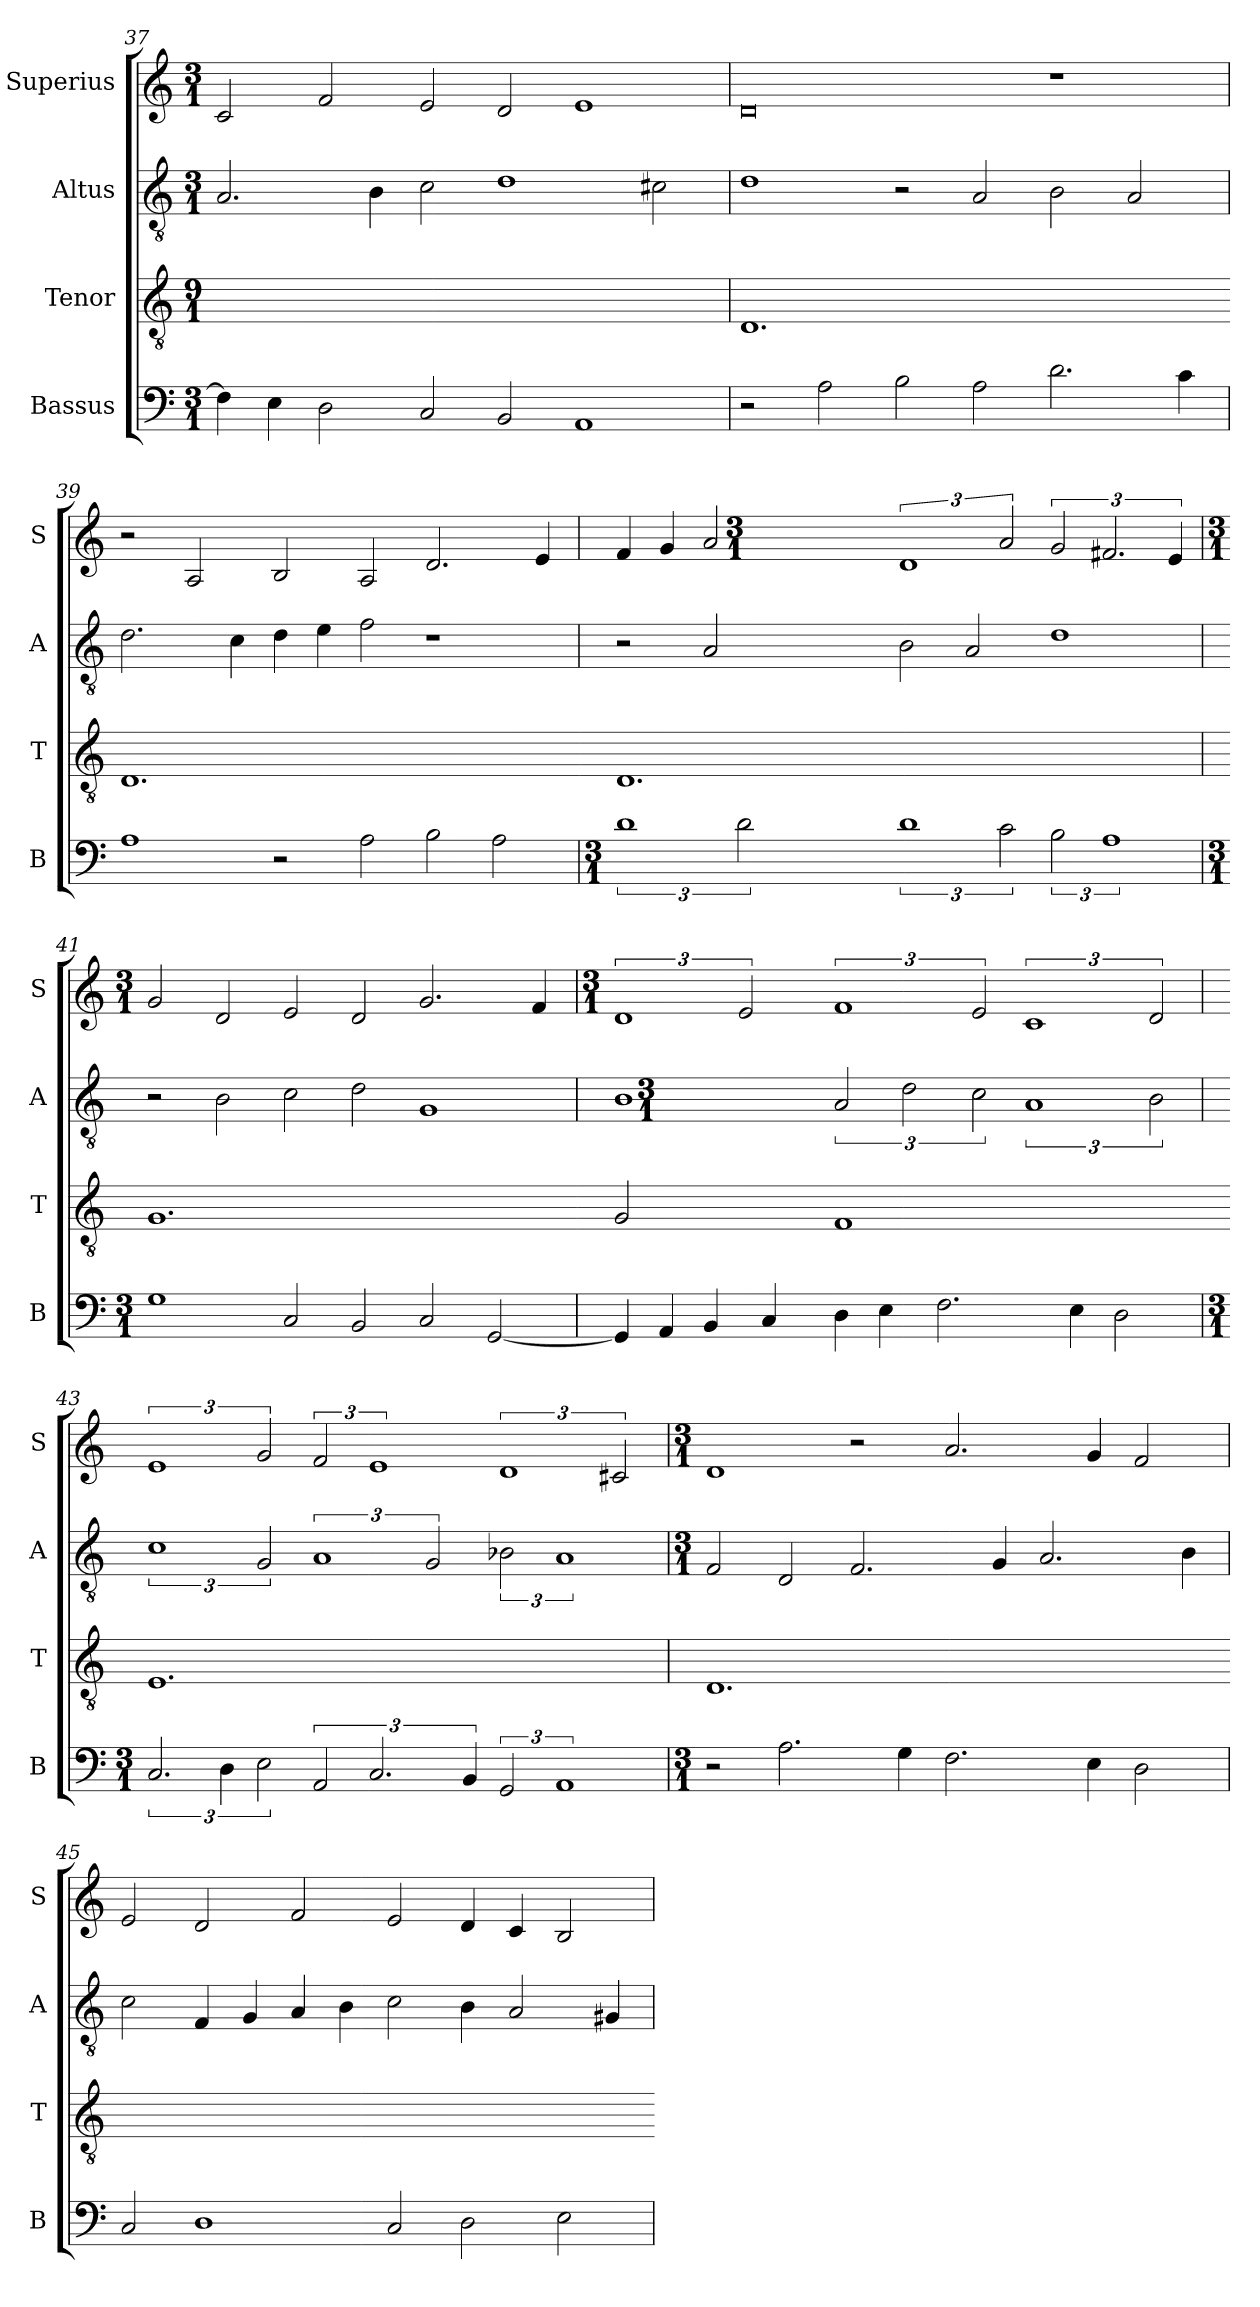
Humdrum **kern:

**kern	**kern	**kern	**kern
*part4	*part3	*part2	*part1
*staff4	*staff3	*staff2	*staff1
*I"Bassus	*I"Tenor	*I"Altus	*I"Superius
*I'B	*I'T	*I'A	*I'S
*clefF4	*clefGv2	*clefGv2	*clefG2
*k[]	*k[]	*k[]	*k[]
*M3/1	*M9/1	*M3/1	*M3/1
=37	=37	=37	=37
!	!LO:N:vis=1.	!	!
4F\]	0.r	2.A/	2c/
4E\	.	.	.
2D\	.	.	2f/
.	.	4B\	.
2C/	.	2c\	2e/
2BB/	.	1d	2d/
1AA	.	.	1e
.	.	2c#X\	.
=38	=38	=38	=38
!	!LO:N:vis=1.	!	!
2r	0.D	1d	0d
2A\	.	.	.
2B\	.	2r	.
2A\	.	2A/	.
2.d\	.	2B\	1r
.	.	2A/	.
4c\	.	.	.
=39	=39-	=39	=39
!	!LO:N:vis=1.	!	!
1A	0.D	2.d\	2r
.	.	.	2A/
.	.	4c\	.
2r	.	4d\	2B/
.	.	4e\	.
2A\	.	2f\	2A/
2B\	.	1r	2.d/
2A\	.	.	.
.	.	.	4e/
=40	=40-	=40	=40
*M3/1	*	*	*
!	!LO:N:vis=1.	!	!
3%2d	0.D	2r	4f/
.	.	.	4g/
.	.	2A/	2a/
3d\	.	.	.
*	*	*	*M3/1
3%2d	.	2B\	3%2d
.	.	2A/	.
3c\	.	.	3a/
3B\	.	1d	3g/
3%2A	.	.	3.f#X/
.	.	.	6e/
=41	=41	=41	=41
*M3/1	*	*	*M3/1
!	!LO:N:vis=1.	!	!
1G	0.G	2r	2g/
.	.	2B\	2d/
2C/	.	2c\	2e/
2BB/	.	2d\	2d/
2C/	.	1G	2.g/
[2GG/	.	.	.
.	.	.	4f/
=42	=42-	=42	=42
*	*	*	*M3/1
!	!LO:N:vis=2	!	!
4GG/]	1G	1B	3%2d
4AA/	.	.	.
4BB/	.	.	.
.	.	.	3e/
4C/	.	.	.
*	*	*M3/1	*
!	!LO:N:vis=1	!	!
4D\	0F	3A/	3%2f
4E\	.	.	.
.	.	3d\	.
2.F\	.	.	.
.	.	3c\	3e/
.	.	3%2A	3%2c
4E\	.	.	.
2D\	.	.	.
.	.	3B\	3d/
=43	=43-	=43	=43
*M3/1	*	*	*
!	!LO:N:vis=1.	!	!
3.C/	0.E	3%2c	3%2e
6D\	.	.	.
3E\	.	3G/	3g/
3AA/	.	3%2A	3f/
3.C/	.	.	3%2e
.	.	3G/	.
6BB/	.	.	.
3GG/	.	3B-X\	3%2d
3%2AA	.	3%2A	.
.	.	.	3c#X/
=44	=44	=44	=44
*M3/1	*	*M3/1	*M3/1
!	!LO:N:vis=1.	!	!
2r	0.D	2F/	1d
2.A\	.	2D/	.
.	.	2.F/	2r
4G\	.	.	.
2.F\	.	.	2.a/
.	.	4G/	.
.	.	2.A/	.
4E\	.	.	4g/
2D\	.	.	2f/
.	.	4B\	.
=45	=45-	=45	=45
!	!LO:N:vis=1.	!	!
2C/	0.r	2c\	2e/
1D	.	4F/	2d/
.	.	4G/	.
.	.	4A/	2f/
.	.	4B\	.
2C/	.	2c\	2e/
2D\	.	4B\	4d/
.	.	2A/	4c/
2E\	.	.	2B/
.	.	4G#X/	.
=	=-	=	=
*-	*-	*-	*-
